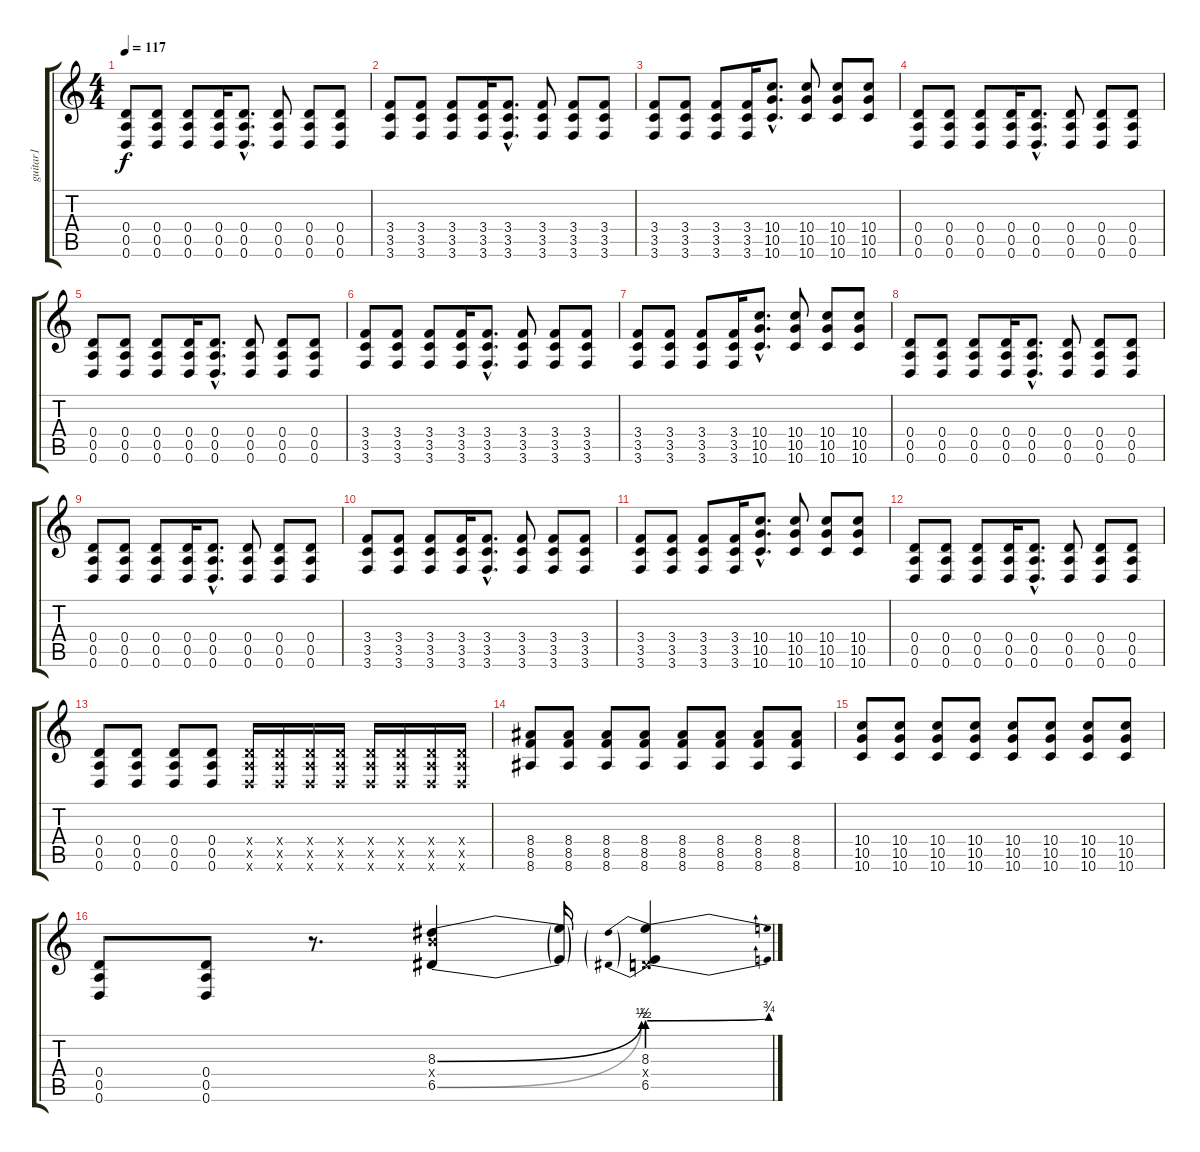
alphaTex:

\track ("guitar1" "guitar1") {instrument distortionguitar}
\staff {score tabs}
\tuning (E4 B3 G3 D3 A2 D2) {hide}
\ts (4 4)
\tempo 117
\clef g2
\ks c
(0.4 0.5 0.6).8{dy f} (0.4 0.5 0.6).8 (0.4 0.5 0.6).8 (0.4 0.5 0.6).16 (0.4{hac} 0.5{hac} 0.6{hac}).8{d} (0.4 0.5 0.6).8 (0.4 0.5 0.6).8 (0.4 0.5 0.6).8 |
(3.4 3.5 3.6).8 (3.4 3.5 3.6).8 (3.4 3.5 3.6).8 (3.4 3.5 3.6).16 (3.4{hac} 3.5{hac} 3.6{hac}).8{d} (3.4 3.5 3.6).8 (3.4 3.5 3.6).8 (3.4 3.5 3.6).8 |
(3.4 3.5 3.6).8 (3.4 3.5 3.6).8 (3.4 3.5 3.6).8 (3.4 3.5 3.6).16 (10.4{hac} 10.5{hac} 10.6{hac}).8{d} (10.4 10.5 10.6).8 (10.4 10.5 10.6).8 (10.4 10.5 10.6).8 |
(0.4 0.5 0.6).8 (0.4 0.5 0.6).8 (0.4 0.5 0.6).8 (0.4 0.5 0.6).16 (0.4{hac} 0.5{hac} 0.6{hac}).8{d} (0.4 0.5 0.6).8 (0.4 0.5 0.6).8 (0.4 0.5 0.6).8 |
(0.4 0.5 0.6).8 (0.4 0.5 0.6).8 (0.4 0.5 0.6).8 (0.4 0.5 0.6).16 (0.4{hac} 0.5{hac} 0.6{hac}).8{d} (0.4 0.5 0.6).8 (0.4 0.5 0.6).8 (0.4 0.5 0.6).8 |
(3.4 3.5 3.6).8 (3.4 3.5 3.6).8 (3.4 3.5 3.6).8 (3.4 3.5 3.6).16 (3.4{hac} 3.5{hac} 3.6{hac}).8{d} (3.4 3.5 3.6).8 (3.4 3.5 3.6).8 (3.4 3.5 3.6).8 |
(3.4 3.5 3.6).8 (3.4 3.5 3.6).8 (3.4 3.5 3.6).8 (3.4 3.5 3.6).16 (10.4{hac} 10.5{hac} 10.6{hac}).8{d} (10.4 10.5 10.6).8 (10.4 10.5 10.6).8 (10.4 10.5 10.6).8 |
(0.4 0.5 0.6).8 (0.4 0.5 0.6).8 (0.4 0.5 0.6).8 (0.4 0.5 0.6).16 (0.4{hac} 0.5{hac} 0.6{hac}).8{d} (0.4 0.5 0.6).8 (0.4 0.5 0.6).8 (0.4 0.5 0.6).8 |
(0.4 0.5 0.6).8 (0.4 0.5 0.6).8 (0.4 0.5 0.6).8 (0.4 0.5 0.6).16 (0.4{hac} 0.5{hac} 0.6{hac}).8{d} (0.4 0.5 0.6).8 (0.4 0.5 0.6).8 (0.4 0.5 0.6).8 |
(3.4 3.5 3.6).8 (3.4 3.5 3.6).8 (3.4 3.5 3.6).8 (3.4 3.5 3.6).16 (3.4{hac} 3.5{hac} 3.6{hac}).8{d} (3.4 3.5 3.6).8 (3.4 3.5 3.6).8 (3.4 3.5 3.6).8 |
(3.4 3.5 3.6).8 (3.4 3.5 3.6).8 (3.4 3.5 3.6).8 (3.4 3.5 3.6).16 (10.4{hac} 10.5{hac} 10.6{hac}).8{d} (10.4 10.5 10.6).8 (10.4 10.5 10.6).8 (10.4 10.5 10.6).8 |
(0.4 0.5 0.6).8 (0.4 0.5 0.6).8 (0.4 0.5 0.6).8 (0.4 0.5 0.6).16 (0.4{hac} 0.5{hac} 0.6{hac}).8{d} (0.4 0.5 0.6).8 (0.4 0.5 0.6).8 (0.4 0.5 0.6).8 |
(0.4 0.5 0.6).8 (0.4 0.5 0.6).8 (0.4 0.5 0.6).8 (0.4 0.5 0.6).8 (0.4{x} 0.5{x} 0.6{x}).16 (0.4{x} 0.5{x} 0.6{x}).16 (0.4{x} 0.5{x} 0.6{x}).16 (0.4{x} 0.5{x} 0.6{x}).16 (0.4{x} 0.5{x} 0.6{x}).16 (0.4{x} 0.5{x} 0.6{x}).16 (0.4{x} 0.5{x} 0.6{x}).16 (0.4{x} 0.5{x} 0.6{x}).16 |
(8.4 8.5 8.6).8 (8.4 8.5 8.6).8 (8.4 8.5 8.6).8 (8.4 8.5 8.6).8 (8.4 8.5 8.6).8 (8.4 8.5 8.6).8 (8.4 8.5 8.6).8 (8.4 8.5 8.6).8 |
(10.4 10.5 10.6).8 (10.4 10.5 10.6).8 (10.4 10.5 10.6).8 (10.4 10.5 10.6).8 (10.4 10.5 10.6).8 (10.4 10.5 10.6).8 (10.4 10.5 10.6).8 (10.4 10.5 10.6).8 |
(0.4 0.5 0.6).8 (0.4 0.5 0.6).8 r.8{d} (8.3{be (bend 0 0 60 2)} 9.4{x} 6.5{be (bend 0 0 60 2)}).4 (8.3{t} 6.5{t}).16 (8.3{be (prebendbend 0 2 60 3)} 0.4{x} 6.5{be (prebendbend 0 2 60 3)}).4
